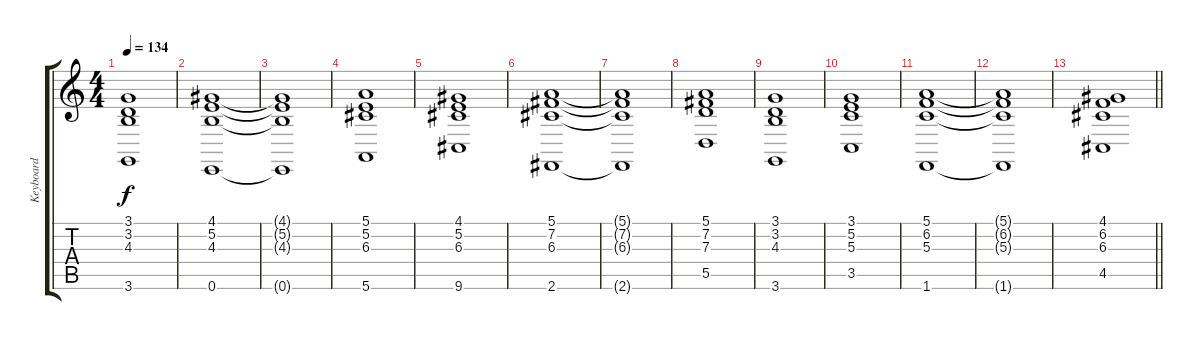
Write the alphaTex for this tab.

\track ("Keyboard" "Keyboard") {instrument fx4atmosphere}
\staff {score tabs}
\tuning (E4 B3 G3 D3 A2 E2) {hide}
\ts (4 4)
\tempo 134
\clef g2
\ks c
(3.1 3.2 4.3 3.6).1{dy f} |
(4.1 5.2 4.3 0.6).1 |
(4.1{t} 5.2{t} 4.3{t} 0.6{t}).1 |
(5.1 5.2 6.3 5.6).1 |
(4.1 5.2 6.3 9.6).1 |
(5.1 7.2 6.3 2.6).1 |
(5.1{t} 7.2{t} 6.3{t} 2.6{t}).1 |
(5.1 7.2 7.3 5.5).1 |
(3.1 3.2 4.3 3.6).1 |
(3.1 5.2 5.3 3.5).1 |
(5.1 6.2 5.3 1.6).1 |
(5.1{t} 6.2{t} 5.3{t} 1.6{t}).1 |
\barLineRight lightlight
(4.1 6.2 6.3 4.5).1
